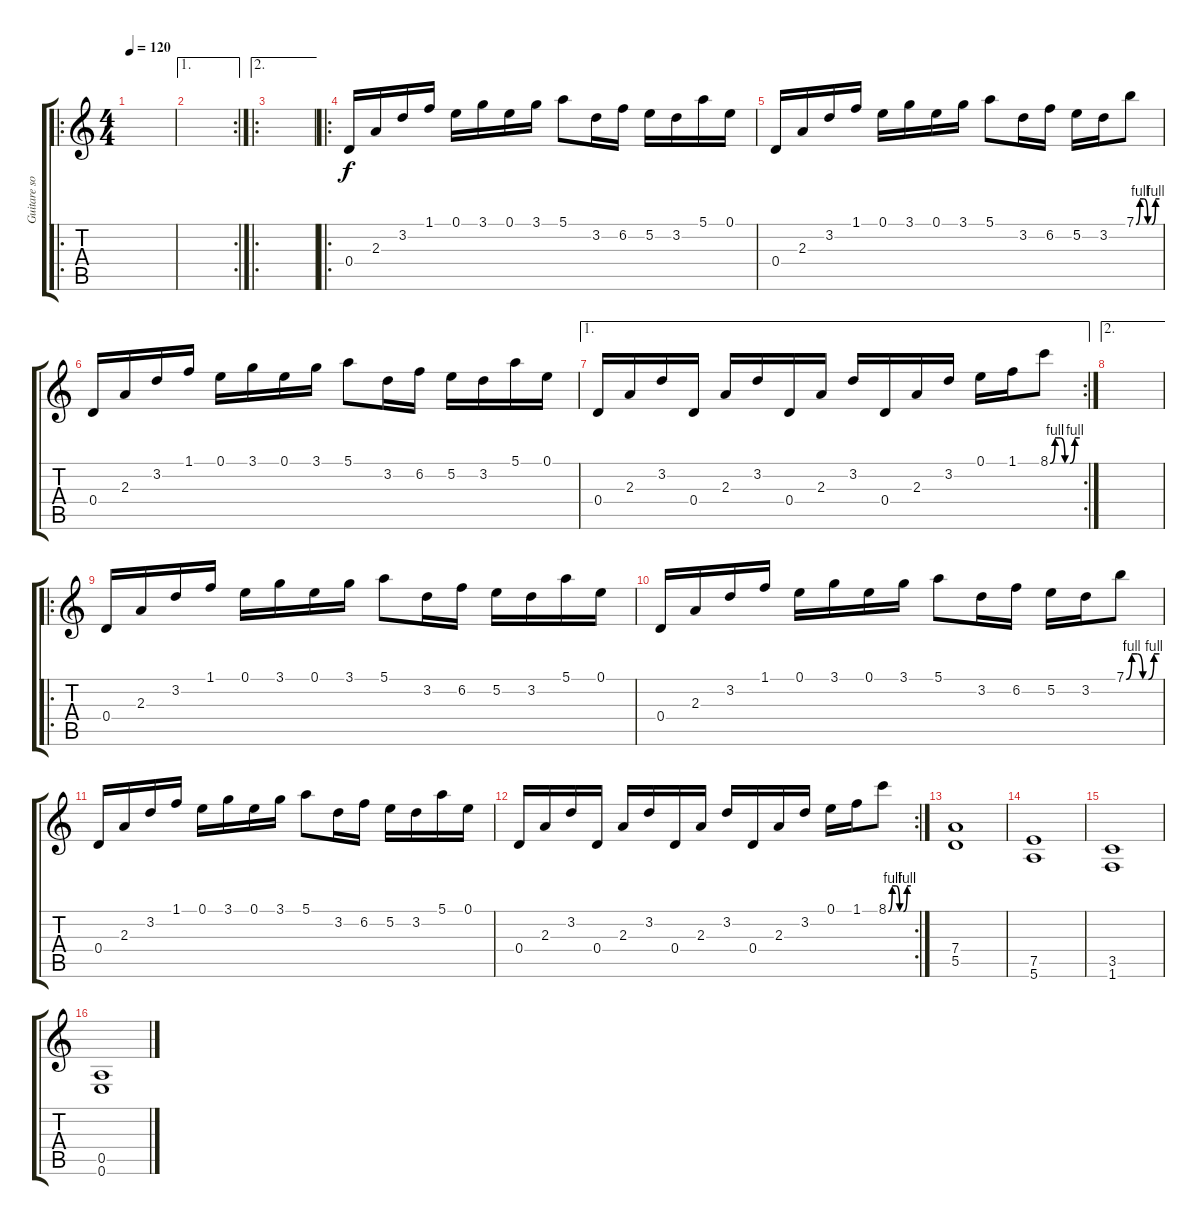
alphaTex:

\track ("Guitare solo " "Guitare so") {instrument overdrivenguitar}
\staff {score tabs}
\tuning (E4 B3 G3 D3 A2 E2) {hide}
\ro
\ts (4 4)
\tempo 120
\clef g2
\ks c
|
\ae 1
\rc 2
|
\ae 2
\ro
|
\ro
0.4.16 2.3.16 3.2.16 1.1.16 0.1.16 3.1.16 0.1.16 3.1.16 5.1.8 3.2.16 6.2.16 5.2.16 3.2.16 5.1.16 0.1.16 |
0.4.16 2.3.16 3.2.16 1.1.16 0.1.16 3.1.16 0.1.16 3.1.16 5.1.8 3.2.16 6.2.16 5.2.16 3.2.16 7.1{be (custom 0 0 10 4 20 4 30 0 40 0 50 4 60 4)}.8 |
0.4.16 2.3.16 3.2.16 1.1.16 0.1.16 3.1.16 0.1.16 3.1.16 5.1.8 3.2.16 6.2.16 5.2.16 3.2.16 5.1.16 0.1.16 |
\ae 1
\rc 2
0.4.16 2.3.16 3.2.16 0.4.16 2.3.16 3.2.16 0.4.16 2.3.16 3.2.16 0.4.16 2.3.16 3.2.16 0.1.16 1.1.16 8.1{be (custom 0 0 10 4 20 4 30 0 40 0 50 4 60 4)}.8 |
\ae 2
|
\ro
0.4.16 2.3.16 3.2.16 1.1.16 0.1.16 3.1.16 0.1.16 3.1.16 5.1.8 3.2.16 6.2.16 5.2.16 3.2.16 5.1.16 0.1.16 |
0.4.16 2.3.16 3.2.16 1.1.16 0.1.16 3.1.16 0.1.16 3.1.16 5.1.8 3.2.16 6.2.16 5.2.16 3.2.16 7.1{be (custom 0 0 10 4 20 4 30 0 40 0 50 4 60 4)}.8 |
0.4.16 2.3.16 3.2.16 1.1.16 0.1.16 3.1.16 0.1.16 3.1.16 5.1.8 3.2.16 6.2.16 5.2.16 3.2.16 5.1.16 0.1.16 |
\rc 2
0.4.16 2.3.16 3.2.16 0.4.16 2.3.16 3.2.16 0.4.16 2.3.16 3.2.16 0.4.16 2.3.16 3.2.16 0.1.16 1.1.16 8.1{be (custom 0 0 10 4 20 4 30 0 40 0 50 4 60 4)}.8 |
(7.4 5.5).1 |
(7.5 5.6).1 |
(3.5 1.6).1 |
(0.5 0.6).1
